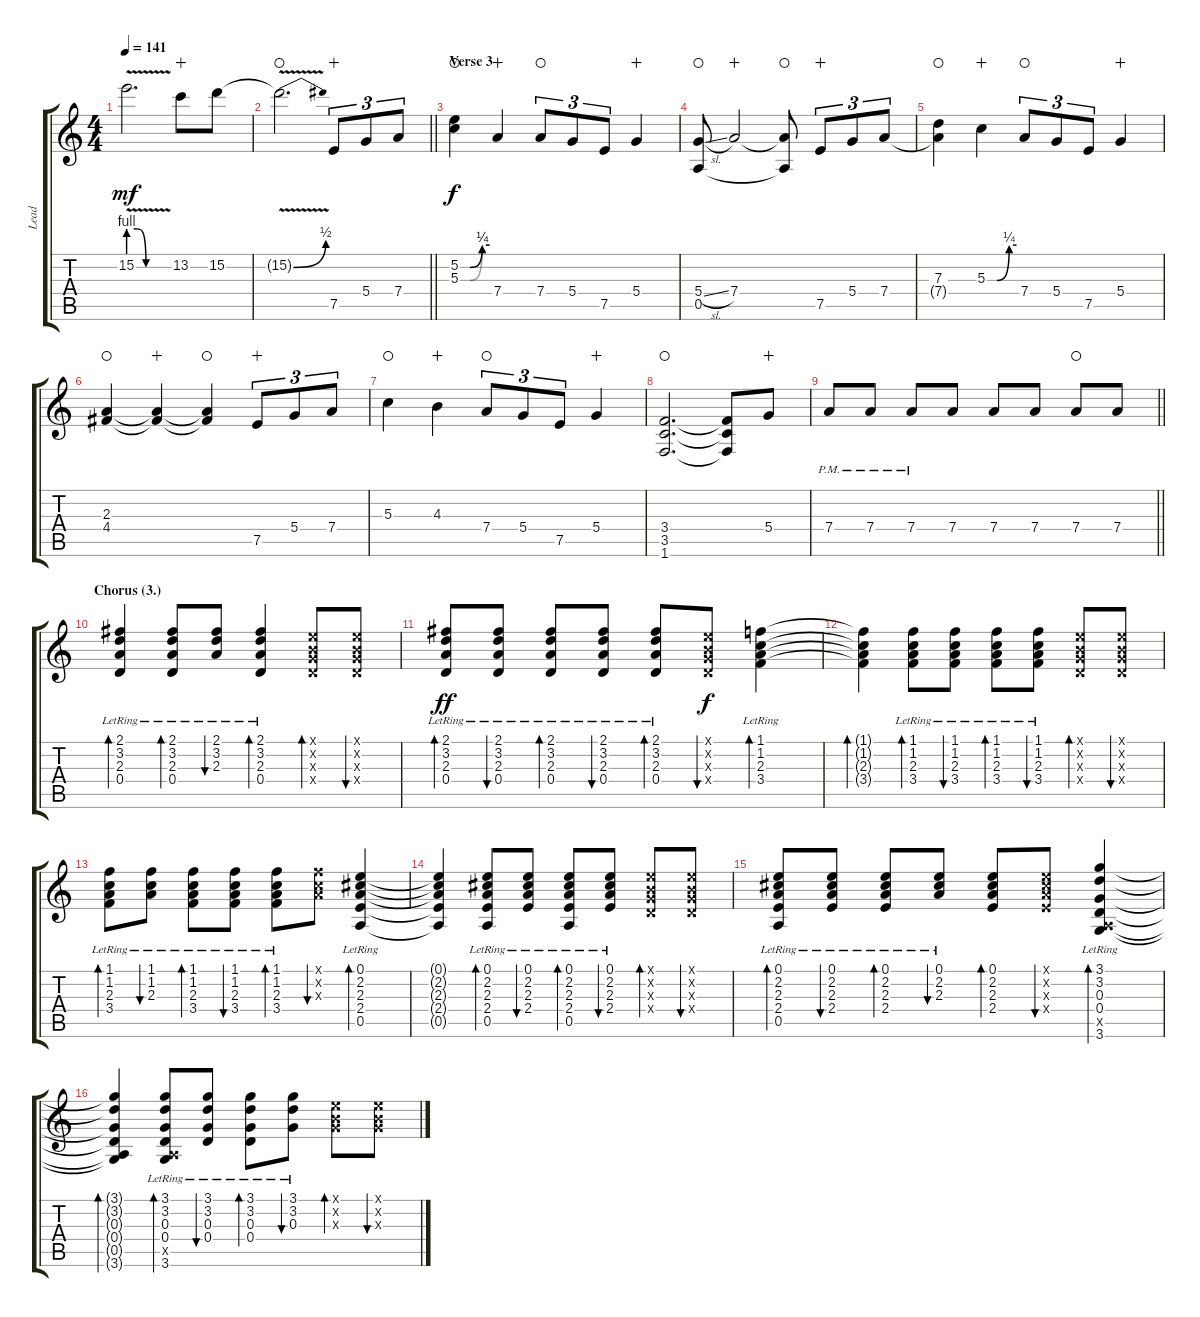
\track ("Lead" "Lead") {instrument overdrivenguitar}
\staff {score tabs}
\tuning (E4 B3 G3 D3 A2 E2) {hide}
\ts (4 4)
\tempo 141
\clef g2
\ks c
15.2{be (custom 0 4 13 4 26 0 60 0) v}.2{d dy mf} 13.2.8{wahc} 15.2.8 |
\barLineRight lightlight
15.2{be (bend 0 0 60 2) v t}.2{d waho} 7.5.8{tu (3 2) wahc} 5.4.8{tu (3 2)} 7.4.8{tu (3 2)} |
\section ("" "Verse 3")
(5.2{be (custom 0 0 20 0 45 1 60 1)} 5.3{be (custom 0 0 20 0 45 1 60 1)}).4{dy f waho} 7.4.4{wahc} 7.4.8{tu (3 2) waho} 5.4.8{tu (3 2)} 7.5.8{tu (3 2)} 5.4.4{wahc} |
(5.4{sl} 0.5).8{waho} 7.4.2{wahc} (7.4{t} 0.5{t}).8{waho} 7.5.8{tu (3 2) wahc} 5.4.8{tu (3 2)} 7.4.8{tu (3 2)} |
(7.3 7.4{t}).4{waho} 5.3{be (custom 0 0 20 0 45 1 60 1)}.4{wahc} 7.4.8{tu (3 2) waho} 5.4.8{tu (3 2)} 7.5.8{tu (3 2)} 5.4.4{wahc} |
(2.3 4.4).4{waho} (2.3{t} 4.4{t}).4{wahc} (2.3{t} 4.4{t}).4{waho} 7.5.8{tu (3 2) wahc} 5.4.8{tu (3 2)} 7.4.8{tu (3 2)} |
5.3.4{waho} 4.3.4{wahc} 7.4.8{tu (3 2) waho} 5.4.8{tu (3 2)} 7.5.8{tu (3 2)} 5.4.4{wahc} |
(3.4 3.5 1.6).2{d waho} (3.4{t} 3.5{t} 1.6{t}).8 5.4.8{wahc} |
\barLineRight lightlight
7.4{pm}.8{volume 11} 7.4{pm}.8{volume 16} 7.4{pm}.8 7.4.8 7.4.8 7.4.8 7.4.8{waho} 7.4.8 |
\section ("" "Chorus (3.)")
(2.1{lr} 3.2{lr} 2.3{lr} 0.4{lr}).4{bd 60 volume 9 instrument overdrivenguitar} (2.1{lr} 3.2{lr} 2.3{lr} 0.4{lr}).8{bd 60} (2.1 3.2{lr} 2.3{lr}).8{bu 60} (2.1{lr} 3.2{lr} 2.3{lr} 0.4{lr}).4{bd 60} (0.1{x} 0.2{x} 0.3{x} 0.4{x}).8{bd 60} (0.1{x} 0.2{x} 0.3{x} 0.4{x}).8{bu 60} |
(2.1{lr} 3.2{lr} 2.3{lr} 0.4{lr}).8{bd 60 dy ff} (2.1{lr} 3.2{lr} 2.3{lr} 0.4{lr}).8{bu 60} (2.1{lr} 3.2{lr} 2.3{lr} 0.4{lr}).8{bd 60} (2.1{lr} 3.2{lr} 2.3{lr} 0.4{lr}).8{bu 60} (2.1{lr} 3.2{lr} 2.3{lr} 0.4{lr}).8{bd 60} (0.1{x} 0.2{x} 0.3{x} 0.4{x}).8{bu 60 dy f} (1.1{lr} 1.2{lr} 2.3{lr} 3.4{lr}).4{bd 60} |
(1.1{t} 1.2{t} 2.3{t} 3.4{t}).4{bd 60} (1.1{lr} 1.2{lr} 2.3{lr} 3.4{lr}).8{bd 60} (1.1{lr} 1.2{lr} 2.3{lr} 3.4{lr}).8{bu 60} (1.1{lr} 1.2{lr} 2.3{lr} 3.4{lr}).8{bd 60} (1.1{lr} 1.2{lr} 2.3{lr} 3.4{lr}).8{bu 60} (0.1{x} 0.2{x} 0.3{x} 0.4{x}).8{bd 60} (0.1{x} 0.2{x} 0.3{x} 0.4{x}).8{bu 60} |
(1.1{lr} 1.2{lr} 2.3{lr} 3.4{lr}).8{bd 60} (1.1{lr} 1.2{lr} 2.3{lr}).8{bu 60} (1.1{lr} 1.2{lr} 2.3{lr} 3.4).8{bd 60} (1.1{lr} 1.2{lr} 2.3{lr} 3.4{lr}).8{bu 60} (1.1{lr} 1.2{lr} 2.3{lr} 3.4).8{bd 60} (1.1{x} 1.2{x} 2.3{x}).8{bu 60} (0.1{lr} 2.2{lr} 2.3{lr} 2.4{lr} 0.5{lr}).4{bd 60} |
(0.1{t} 2.2{t} 2.3{t} 2.4{t} 0.5{t}).4 (0.1{lr} 2.2{lr} 2.3{lr} 2.4{lr} 0.5).8{bd 60} (0.1{lr} 2.2{lr} 2.3{lr} 2.4{lr}).8{bu 60} (0.1{lr} 2.2{lr} 2.3{lr} 2.4{lr} 0.5).8{bd 60} (0.1{lr} 2.2{lr} 2.3{lr} 2.4{lr}).8{bu 60} (0.1{x} 0.2{x} 0.3{x} 0.4{x}).8{bd 60} (0.1{x} 0.2{x} 0.3{x} 0.4{x}).8{bu 60} |
(0.1{lr} 2.2{lr} 2.3{lr} 2.4{lr} 0.5).8{bd 60} (0.1{lr} 2.2{lr} 2.3{lr} 2.4{lr}).8{bu 60} (0.1{lr} 2.2{lr} 2.3{lr} 2.4{lr}).8{bd 60} (0.1{lr} 2.2{lr} 2.3{lr}).8{bu 60} (0.1 2.2 2.3 2.4).8{bd 60} (0.1{x} 2.2{x} 2.3{x} 2.4{x}).8{bu 60} (3.1{lr} 3.2{lr} 0.3{lr} 0.4{lr} 0.5{x} 3.6{lr}).4{bd 60} |
(3.1{t} 3.2{t} 0.3{t} 0.4{t} 0.5{t} 3.6{t}).4{bd 60} (3.1{lr} 3.2{lr} 0.3{lr} 0.4{lr} 0.5{x} 3.6).8{bd 60} (3.1{lr} 3.2{lr} 0.3{lr} 0.4).8{bu 60} (3.1{lr} 3.2{lr} 0.3{lr} 0.4).8{bd 60} (3.1{lr} 3.2{lr} 0.3{lr}).8{bu 60} (0.1{x} 0.2{x} 0.3{x}).8{bd 60} (0.1{x} 0.2{x} 0.3{x}).8{bu 60}
